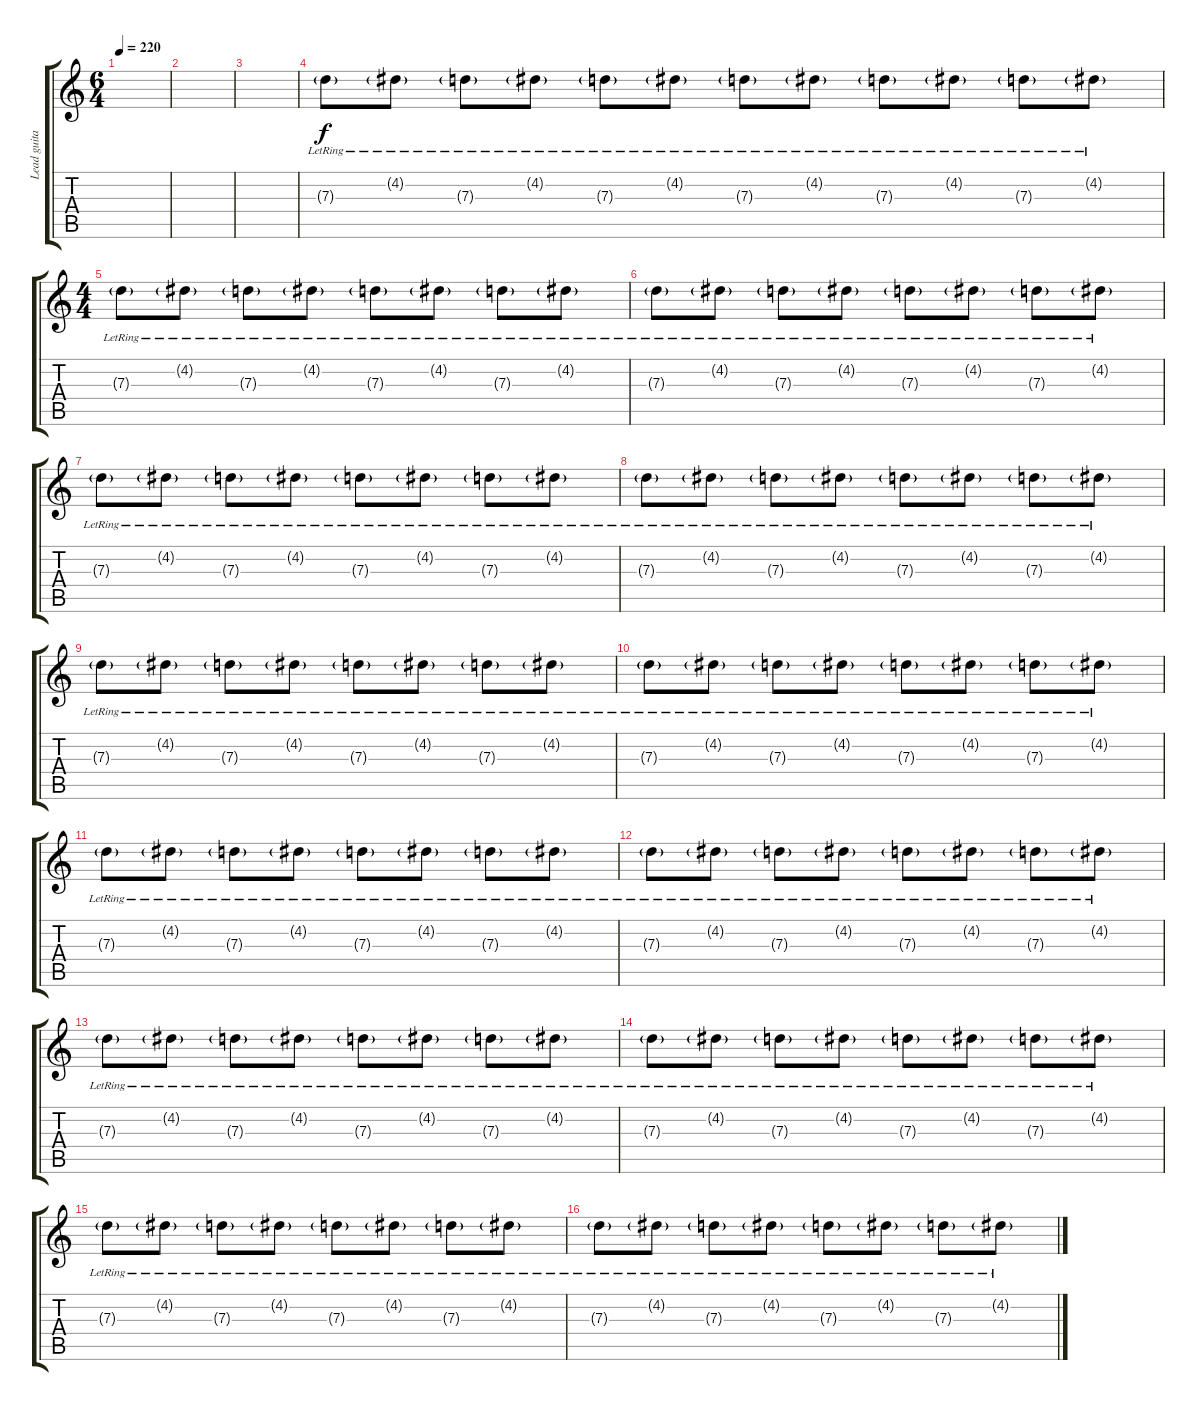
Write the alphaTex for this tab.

\track ("Lead guitar" "Lead guita") {instrument overdrivenguitar}
\staff {score tabs}
\tuning (E4 B3 G3 D3 A2 D2) {hide}
\ts (6 4)
\tempo 220
\clef g2
\ks c
|
|
|
7.3{g lr}.8{volume 14 balance 4} 4.2{g lr}.8 7.3{g lr}.8 4.2{g lr}.8 7.3{g lr}.8 4.2{g lr}.8 7.3{g lr}.8 4.2{g lr}.8 7.3{g lr}.8 4.2{g lr}.8 7.3{g lr}.8 4.2{g lr}.8 |
\ts (4 4)
7.3{g lr}.8 4.2{g lr}.8 7.3{g lr}.8 4.2{g lr}.8 7.3{g lr}.8 4.2{g lr}.8 7.3{g lr}.8 4.2{g lr}.8 |
7.3{g lr}.8 4.2{g lr}.8 7.3{g lr}.8 4.2{g lr}.8 7.3{g lr}.8 4.2{g lr}.8 7.3{g lr}.8 4.2{g lr}.8 |
7.3{g lr}.8 4.2{g lr}.8 7.3{g lr}.8 4.2{g lr}.8 7.3{g lr}.8 4.2{g lr}.8 7.3{g lr}.8 4.2{g lr}.8 |
7.3{g lr}.8 4.2{g lr}.8 7.3{g lr}.8 4.2{g lr}.8 7.3{g lr}.8 4.2{g lr}.8 7.3{g lr}.8 4.2{g lr}.8 |
7.3{g lr}.8 4.2{g lr}.8 7.3{g lr}.8 4.2{g lr}.8 7.3{g lr}.8 4.2{g lr}.8 7.3{g lr}.8 4.2{g lr}.8 |
7.3{g lr}.8 4.2{g lr}.8 7.3{g lr}.8 4.2{g lr}.8 7.3{g lr}.8 4.2{g lr}.8 7.3{g lr}.8 4.2{g lr}.8 |
7.3{g lr}.8 4.2{g lr}.8 7.3{g lr}.8 4.2{g lr}.8 7.3{g lr}.8 4.2{g lr}.8 7.3{g lr}.8 4.2{g lr}.8 |
7.3{g lr}.8 4.2{g lr}.8 7.3{g lr}.8 4.2{g lr}.8 7.3{g lr}.8 4.2{g lr}.8 7.3{g lr}.8 4.2{g lr}.8 |
7.3{g lr}.8 4.2{g lr}.8 7.3{g lr}.8 4.2{g lr}.8 7.3{g lr}.8 4.2{g lr}.8 7.3{g lr}.8 4.2{g lr}.8 |
7.3{g lr}.8 4.2{g lr}.8 7.3{g lr}.8 4.2{g lr}.8 7.3{g lr}.8 4.2{g lr}.8 7.3{g lr}.8 4.2{g lr}.8 |
7.3{g lr}.8 4.2{g lr}.8 7.3{g lr}.8 4.2{g lr}.8 7.3{g lr}.8 4.2{g lr}.8 7.3{g lr}.8 4.2{g lr}.8 |
7.3{g lr}.8 4.2{g lr}.8 7.3{g lr}.8 4.2{g lr}.8 7.3{g lr}.8 4.2{g lr}.8 7.3{g lr}.8 4.2{g lr}.8
